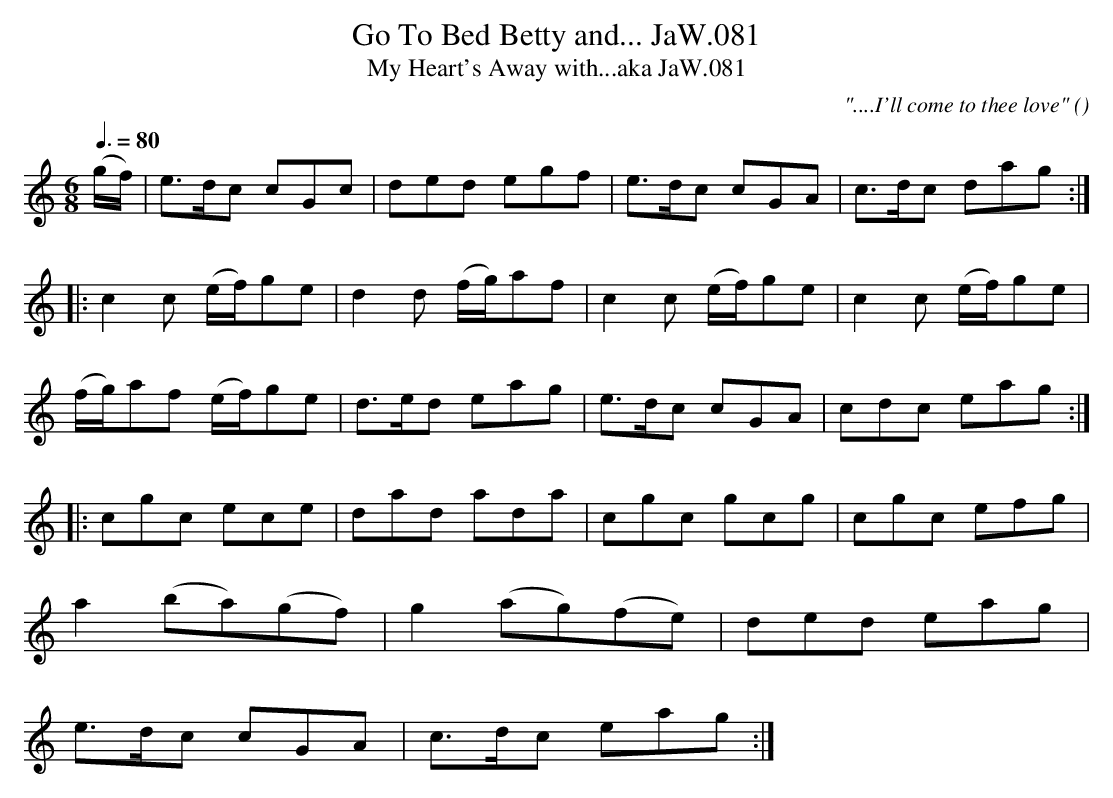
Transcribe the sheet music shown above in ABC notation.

X:1
T:Go To Bed Betty and... JaW.081
T:My Heart's Away with...aka JaW.081
M:6/8
L:1/8
Q:3/8=80
C:"....I'll come to thee love"
O:
K:C
(g/f/)|e>dc cGc|ded egf|e>dc cGA|c>dc dag:|
|:c2c (e/f/)ge|d2d (f/g/)af|c2c (e/f/)ge|c2c (e/f/)ge|
(f/g/)af (e/f/)ge|d>ed eag|e>dc cGA|cdc eag:|
|:cgc ece|dad ada|cgc gcg|cgc efg|
a2(ba)(gf)|g2(ag)(fe)|ded eag|
e>dc cGA|c>dc eag:|
